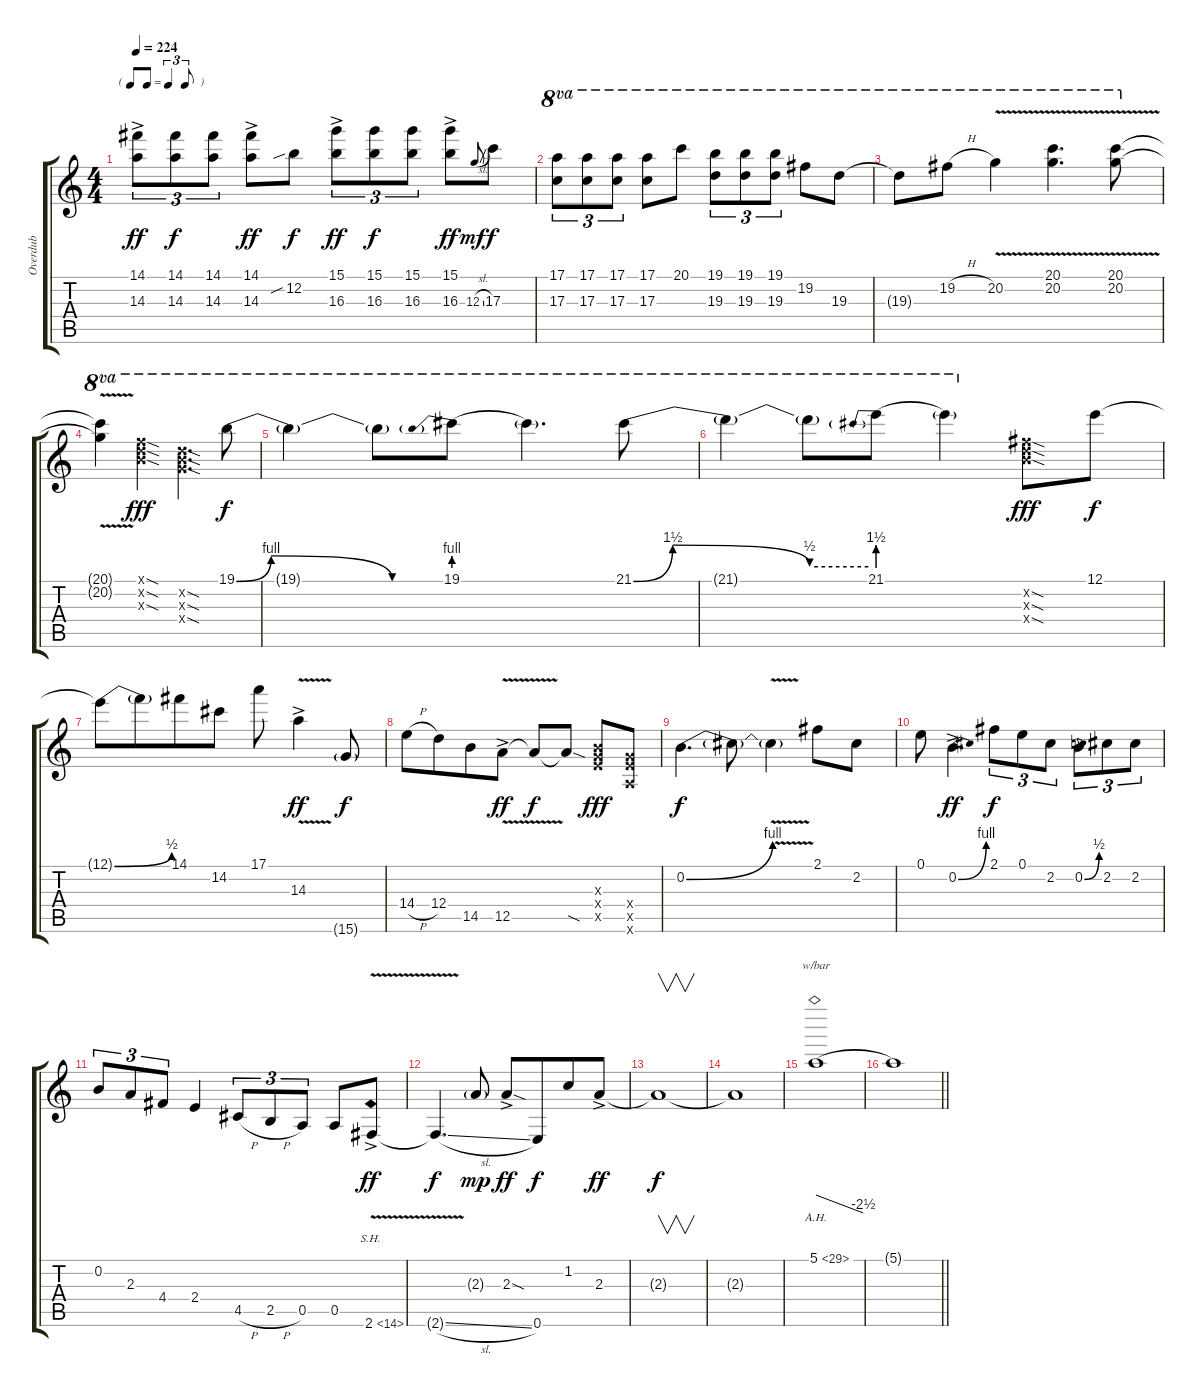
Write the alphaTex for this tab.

\track ("Overdub" "Overdub") {instrument overdrivenguitar}
\staff {score tabs}
\tuning (E4 B3 G3 D3 A2 E2) {hide}
\ts (4 4)
\tf triplet8th
\tempo 224
\clef g2
\ks c
(14.1{ac} 14.3{ac}).8{tu (3 2) dy ff} (14.1 14.3).8{tu (3 2) dy f} (14.1 14.3).8{tu (3 2)} (14.1{ac} 14.3{ac}).8{dy ff} 12.2{sib}.8{dy f} (15.1{ac} 16.3{ac}).8{tu (3 2) dy ff} (15.1 16.3).8{tu (3 2) dy f} (15.1 16.3).8{tu (3 2)} (15.1{ac} 16.3{ac}).8{dy ff} 12.3{sl}.8{gr onbeat dy mf} 17.3.8{dy f} |
(17.1 17.3).8{tu (3 2) ot 8va} (17.1 17.3).8{tu (3 2) ot 8va} (17.1 17.3).8{tu (3 2) ot 8va} (17.1 17.3).8{ot 8va} 20.1.8{ot 8va} (19.1 19.3).8{tu (3 2) ot 8va} (19.1 19.3).8{tu (3 2) ot 8va} (19.1 19.3).8{tu (3 2) ot 8va} 19.2.8{ot 8va} 19.3.8{ot 8va} |
19.3{t}.8{ot 8va} 19.2{h}.8{ot 8va} 20.2{v}.4{ot 8va} (20.1 20.2{v}).4{d ot 8va} (20.1 20.2{v}).8{ot 8va} |
(20.1{t} 20.2{t}).4{ot 8va} (13.1{sod x} 15.2{sod x} 16.3{sod x}).4{ot 8va dy fff} (15.2{sod x} 16.3{sod x} 17.4{sod x}).4{d ot 8va} 19.1{be (custom 0 0 10 4 45 0 60 0)}.8{ot 8va dy f} |
19.1{t}.4{ot 8va} 19.1{t}.8{ot 8va} 19.1{be (prebend 0 4 60 4)}.8{ot 8va} 19.1{t}.4{d ot 8va} 21.1{be (custom 0 0 10 6 45 2 60 2)}.8{ot 8va} |
21.1{t}.4{ot 8va} 21.1{t}.8{ot 8va} 21.1{be (prebend 0 6 60 6)}.8{ot 8va} 21.1{t}.4{ot 8va} (7.2{sod x} 7.3{sod x} 9.4{sod x}).8{dy fff} 12.1.8{dy f} |
12.1{be (bend 0 0 60 2) t}.8 12.1{t}.8{beam merge} 14.1.8 14.2.8 17.1.8 14.3{v ac}.4{dy ff} 15.6{g}.8{dy f} |
14.4{h}.8 12.4.8{beam merge} 14.5.8 12.5{v ac}.8{dy ff} 12.5{t}.8{dy f} 12.5{sod t}.8 (4.3{x} 5.4{x} 7.5{x}).8{dy fff} (5.4{x} 7.5{x} 5.6{x}).8 |
0.2{be (bend 0 0 60 4)}.4{d dy f} 0.2{t}.8 0.2{v t}.4 2.1.8 2.2.8 |
0.1.8 0.2{be (bend 0 0 60 4) ac}.4{d dy ff} 2.1.8{tu (3 2) dy f} 0.1.8{tu (3 2)} 2.2.8{tu (3 2)} 0.2{be (bend 0 0 60 2)}.8{tu (3 2)} 2.2.8{tu (3 2)} 2.2.8{tu (3 2)} |
0.2.8{tu (3 2)} 2.3.8{tu (3 2)} 4.4.8{tu (3 2)} 2.4.4 4.5{h}.8{tu (3 2)} 2.5{h}.8{tu (3 2)} 0.5.8{tu (3 2)} 0.5.8 2.6{sh 12 v ac}.8{dy ff} |
2.6{sl t}.4{d dy f} 2.3{g}.8{dy mp} 2.3{sod ac}.8{dy ff} 0.6.8{dy f beam merge} 1.2.8 2.3{ac}.8{dy ff} |
2.3{t}.1{v dy f} |
2.3{t}.1 |
5.1{ah 24}.1{tbe (dive default 0 0 60 -10)} |
\barLineRight lightlight
5.1{t}.1
